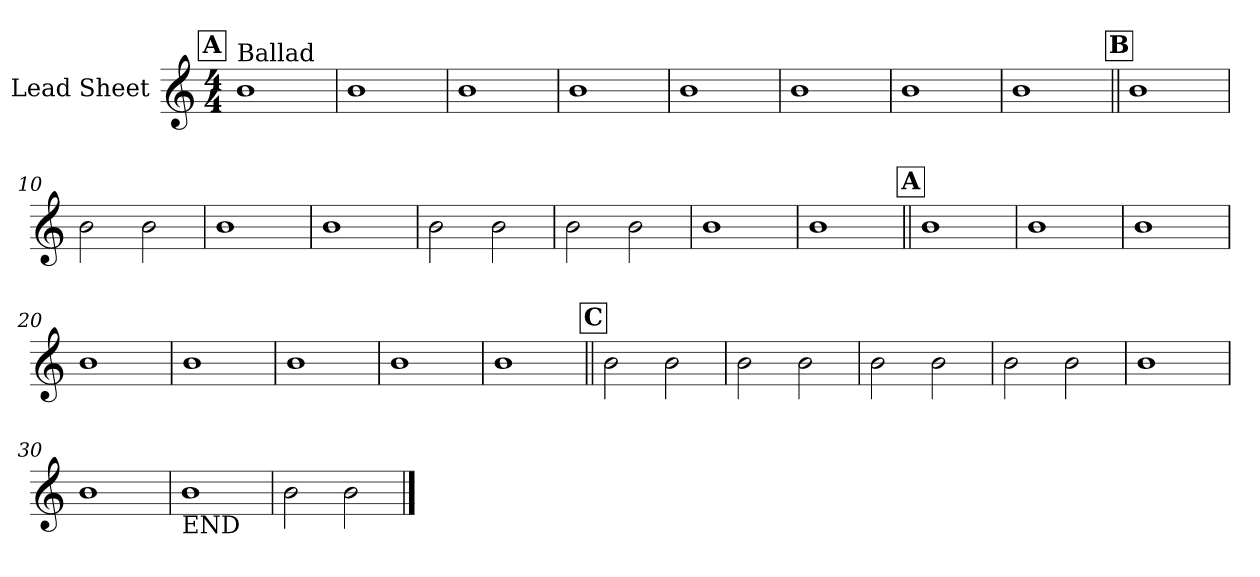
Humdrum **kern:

**kern
*part1
*staff1
*I"Lead Sheet
*clefG2
*k[]
*M4/4
!!LO:REH:place=s1:a:fs=14:t=A
=1
!LO:TX:a:t=Ballad
1b
=2
1b
=3
1b
=4
1b
!!LO:LB:g=z
=5
1b
=6
1b
=7
1b
=8
1b
!!LO:LB:g=z
!!LO:REH:place=s1:a:fs=14:t=B
=9||
1b
=10
2b\
2b\
=11
1b
=12
1b
!!LO:LB:g=z
=13
2b\
2b\
=14
2b\
2b\
=15
1b
=16
1b
!!LO:LB:g=z
!!LO:REH:place=s1:a:fs=14:t=A
=17||
1b
=18
1b
=19
1b
=20
1b
!!LO:LB:g=z
=21
1b
=22
1b
=23
1b
=24
1b
!!LO:LB:g=z
!!LO:REH:place=s1:a:fs=14:t=C
=25||
2b\
2b\
=26
2b\
2b\
=27
2b\
2b\
=28
2b\
2b\
!!LO:LB:g=z
=29
1b
=30
1b
=31
!LO:TX:b:t=END
1b
=32
2b\
2b\
==
*-
